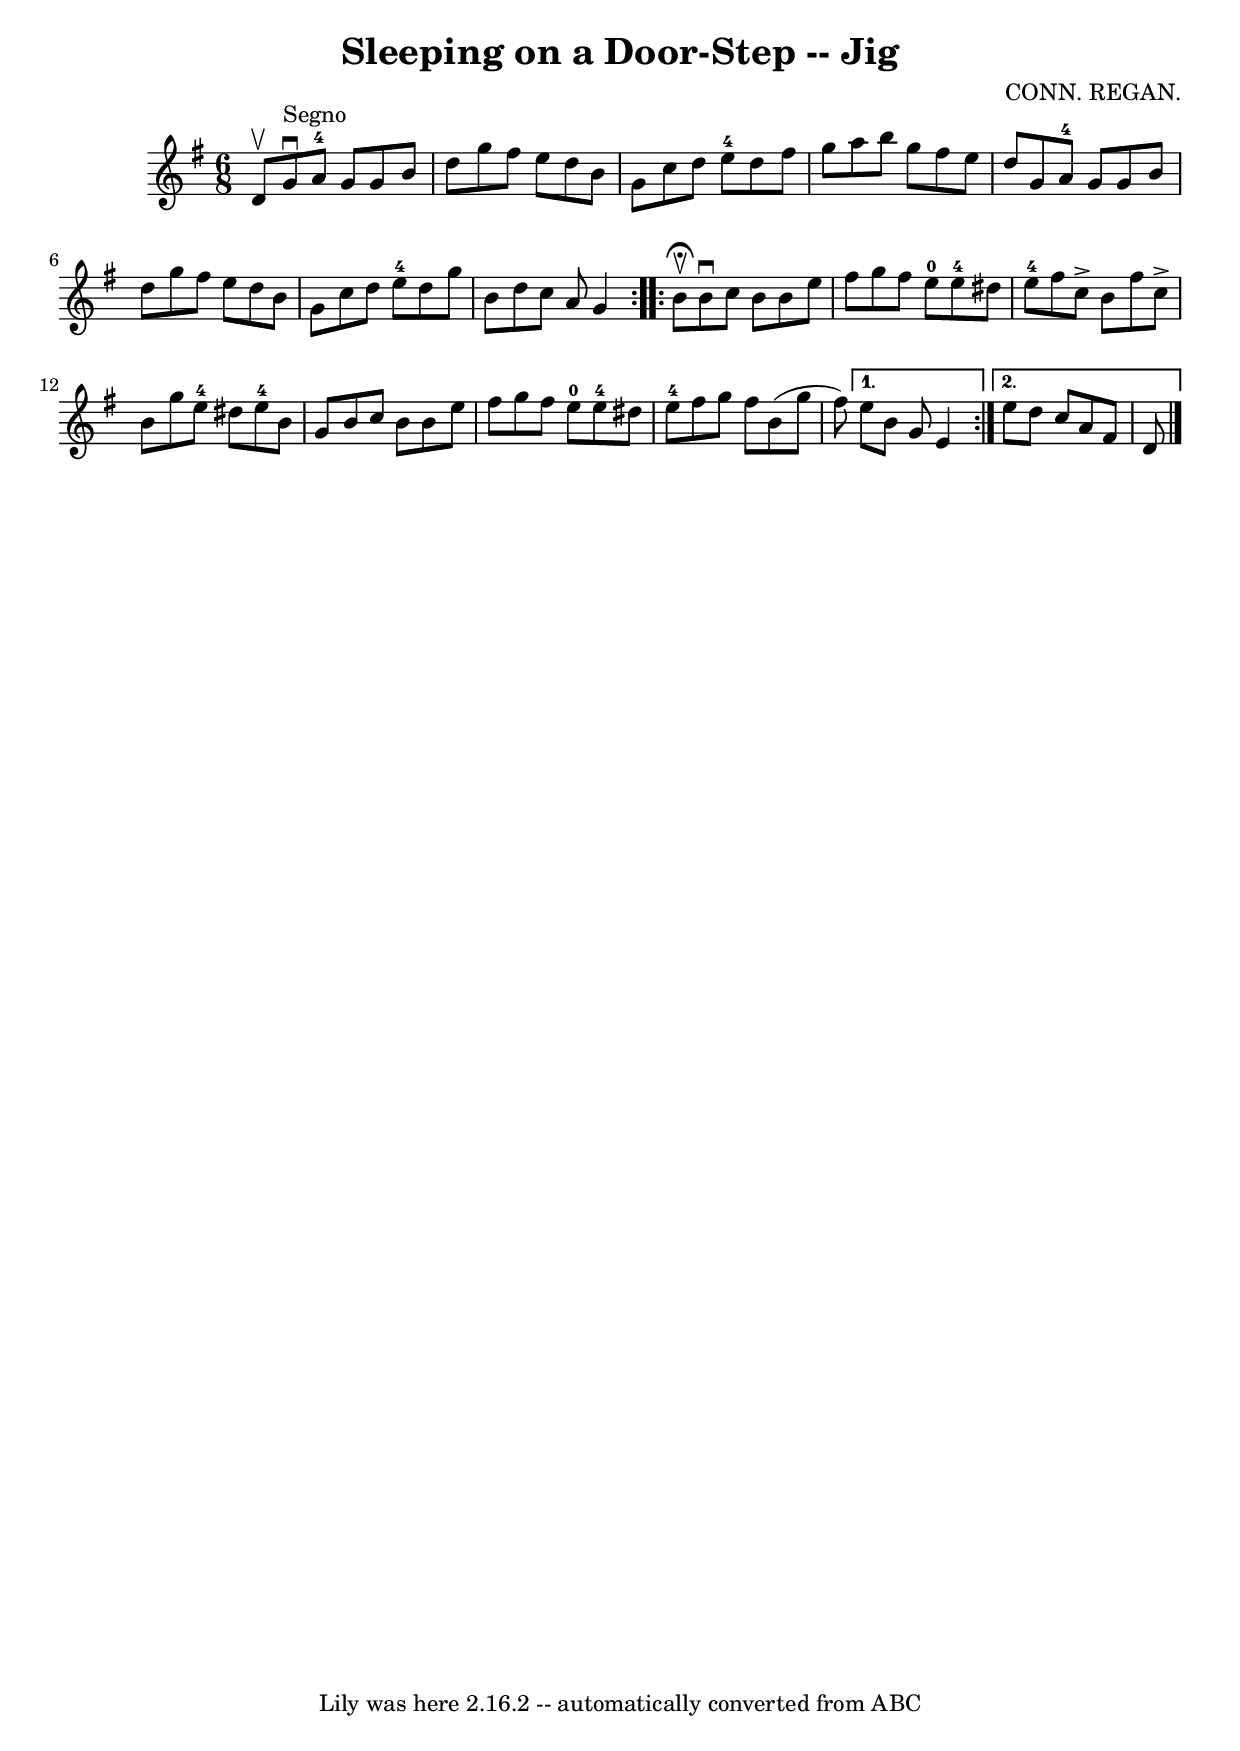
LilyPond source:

\version "2.16.2"
\include "Mammoth.ily"
\header {
  %% book = "Ryan's Mammoth Collection"
  composer = "CONN. REGAN."
  crossRefNumber = "1"
  footnotes = ""
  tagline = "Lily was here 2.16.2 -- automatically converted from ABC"
  title = "Sleeping on a Door-Step -- Jig"

}
voicedefault =  {



  \repeat volta 2 {

    \time 6/8 
    \key g \major
    d'8^\upbow   |
    g'8^"Segno"^\downbow a'8-4 g'8 g'8 b'8 d''8  |
    g''8 fis''8 e''8 d''8    
    b'8 g'8  |
    c''8 d''8 e''8-4 d''8 fis''8 g''8   |
    a''8 b''8 g''8 fis''8 e''8 d''8  |
    g'8    
    a'8-4 g'8 g'8 b'8 d''8  |
    g''8 fis''8 e''8 d''8 
    b'8 g'8  |
    c''8 d''8 e''8-4 d''8 g''8 b'8   |
    d''8 c''8 a'8 g'4    
  } 
  \repeat volta 2 {
    b'8^\fermata^\upbow |
    b'8^\downbow c''8 b'8 b'8 e''8    
    fis''8  |
    g''8 fis''8 e''8-0 e''8-4 dis''8 e''8-4 |
    fis''8 c''8^\accent b'8 fis''8 c''8^\accent b'8   |
    g''8 e''8-4 dis''8 e''8-4 b'8 g'8  |
    
    b'8 c''8 b'8 b'8 e''8 fis''8  |
    g''8 fis''8 e''8-0 e''8-4 dis''8 e''8-4 |
    fis''8 g''8 fis''8  
    b'8 (g''8 fis''8) 
  } \alternative{{ e''8 b'8 g'8 e'4  
		 } {  
		   e''8 d''8 c''8 a'8 fis'8 d'8    <<   \bar "|."  >>   
		 }
	       }

}

\score{
  <<

    \context Staff="default"
    {
      \voicedefault 
      
    }

  >>
  \layout {
    
  }
  \midi {
  }

}
